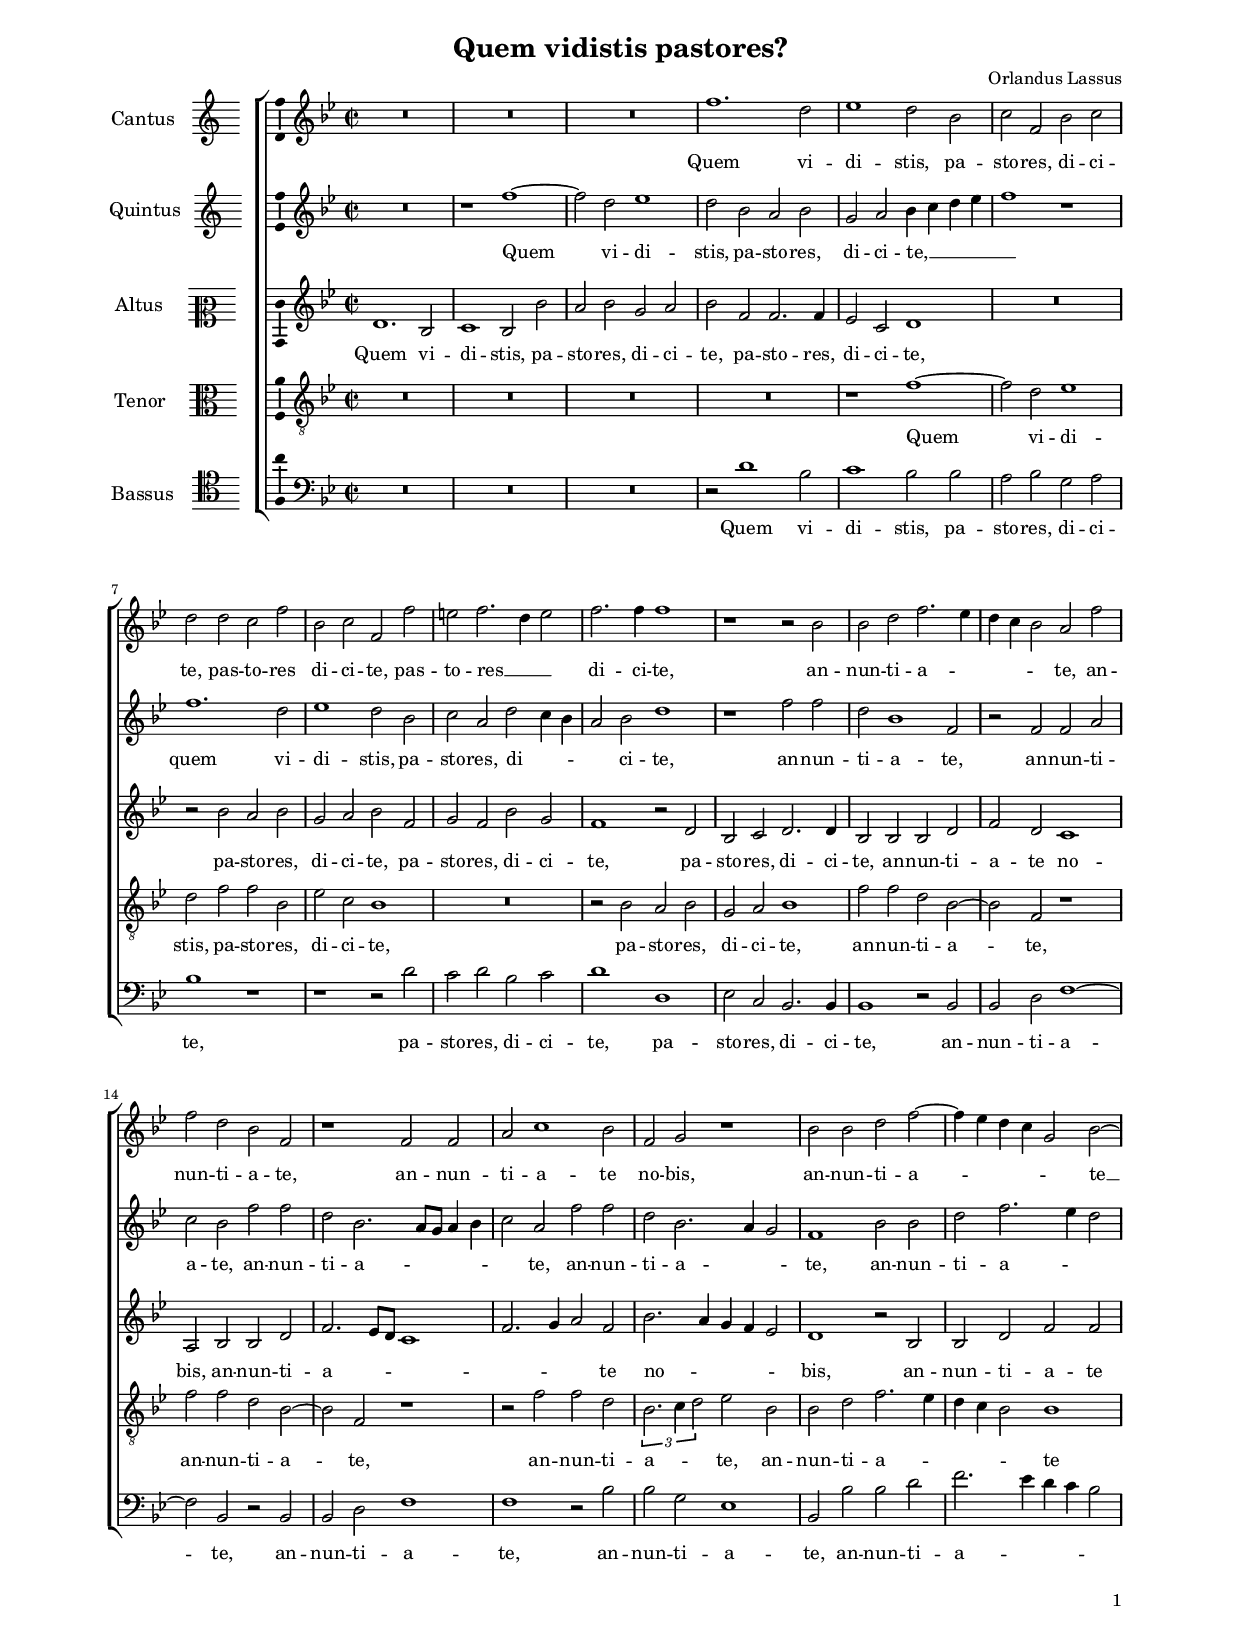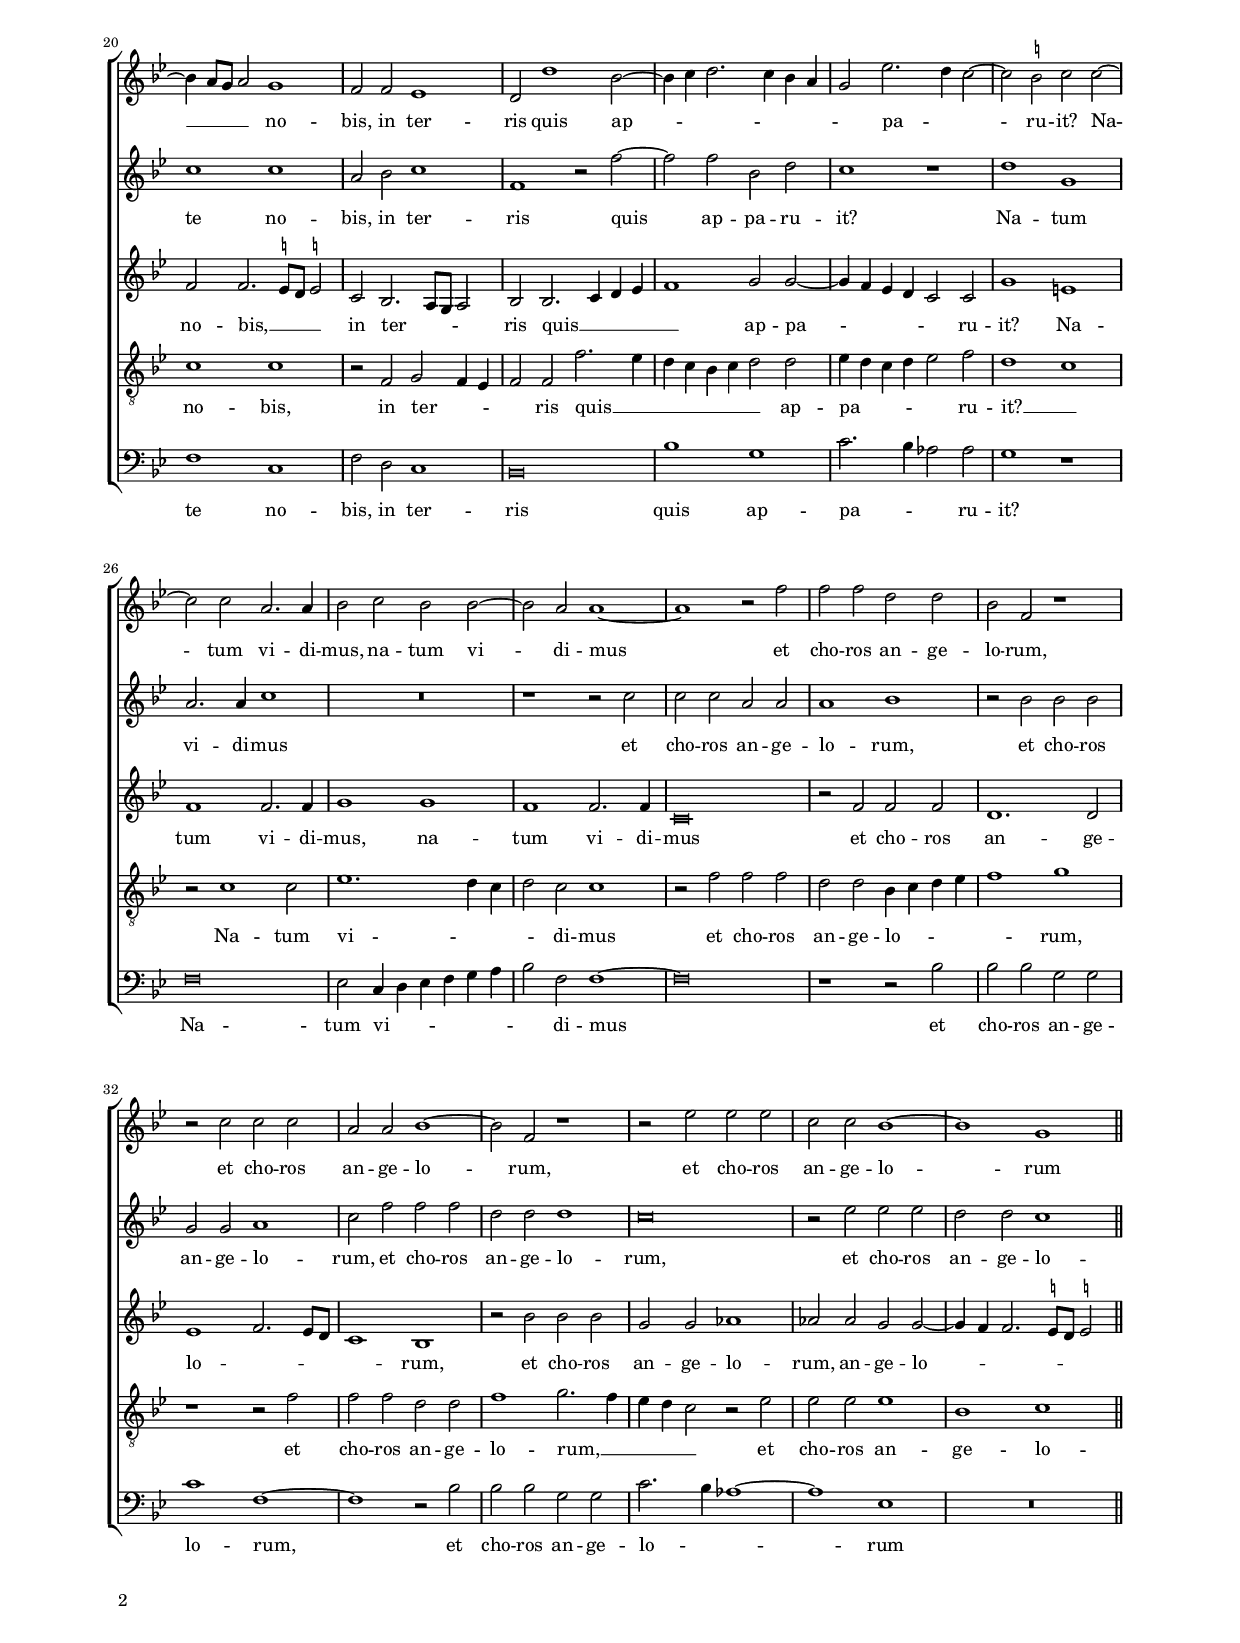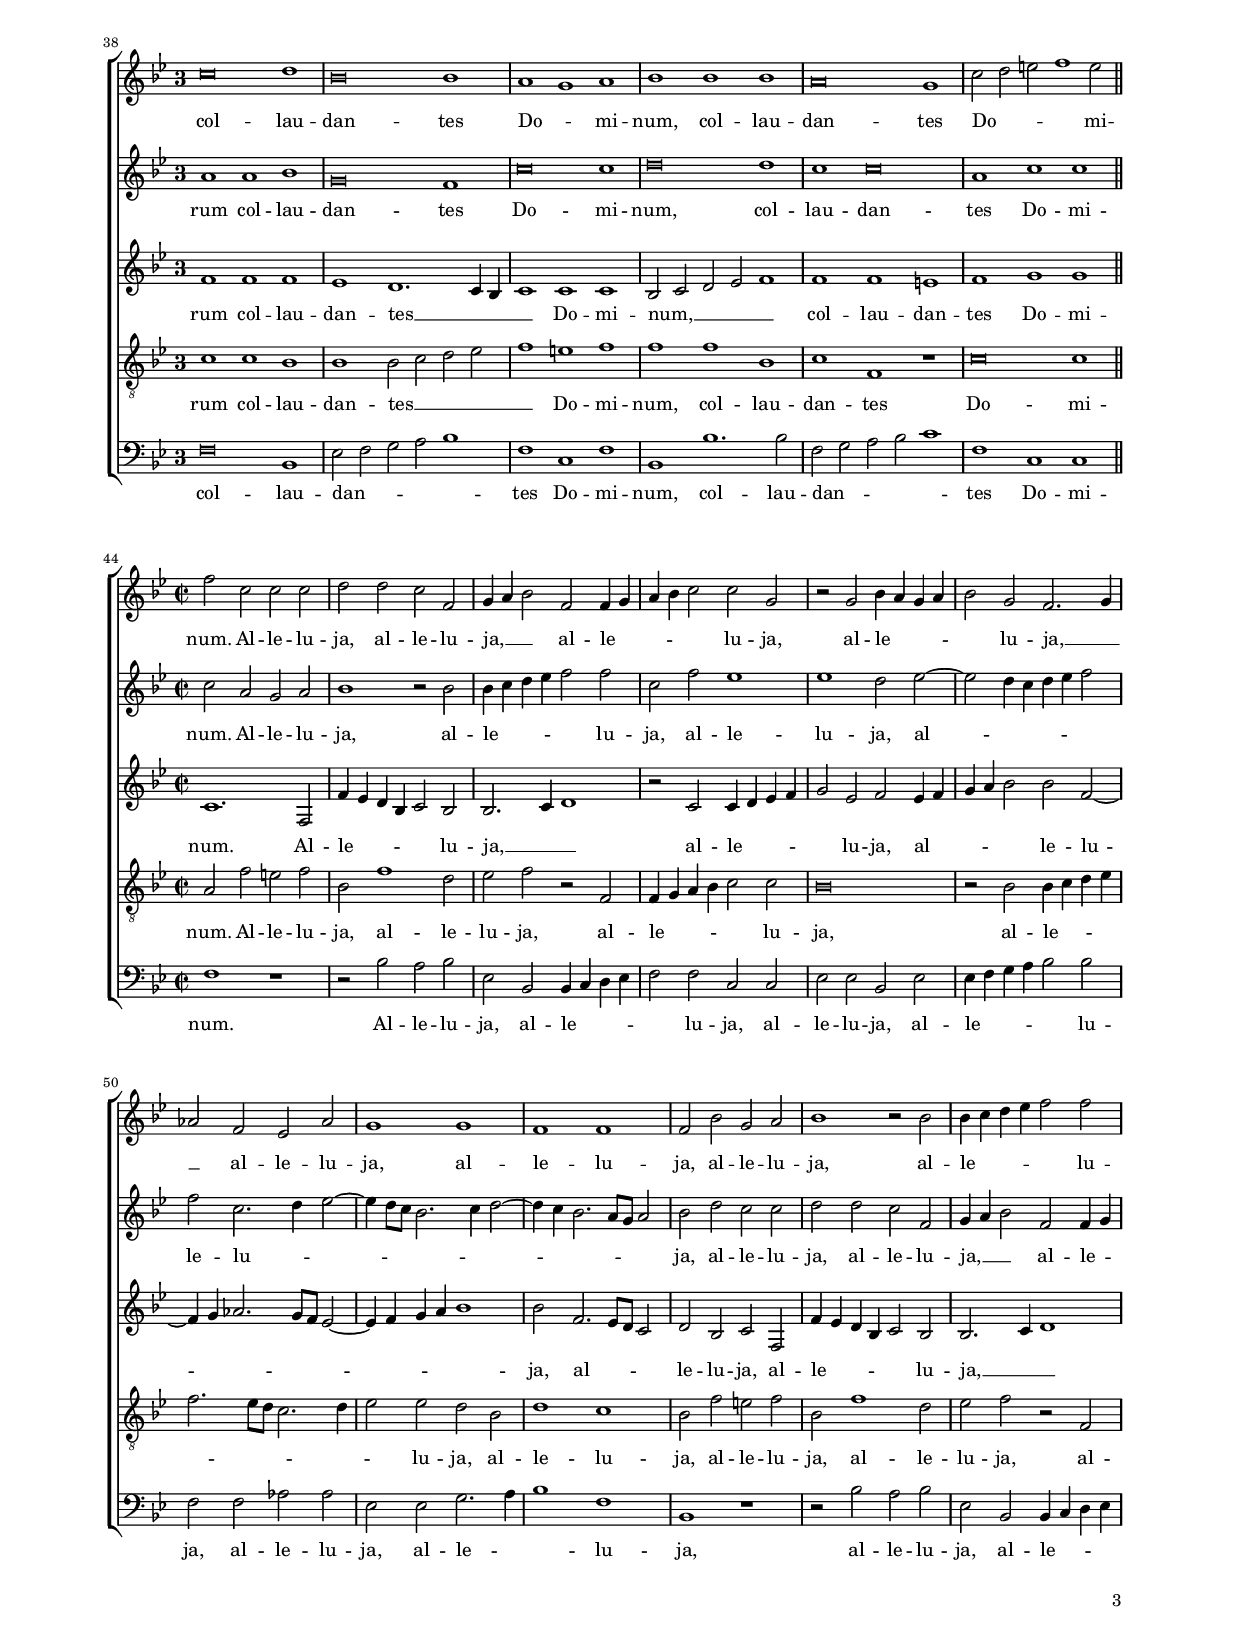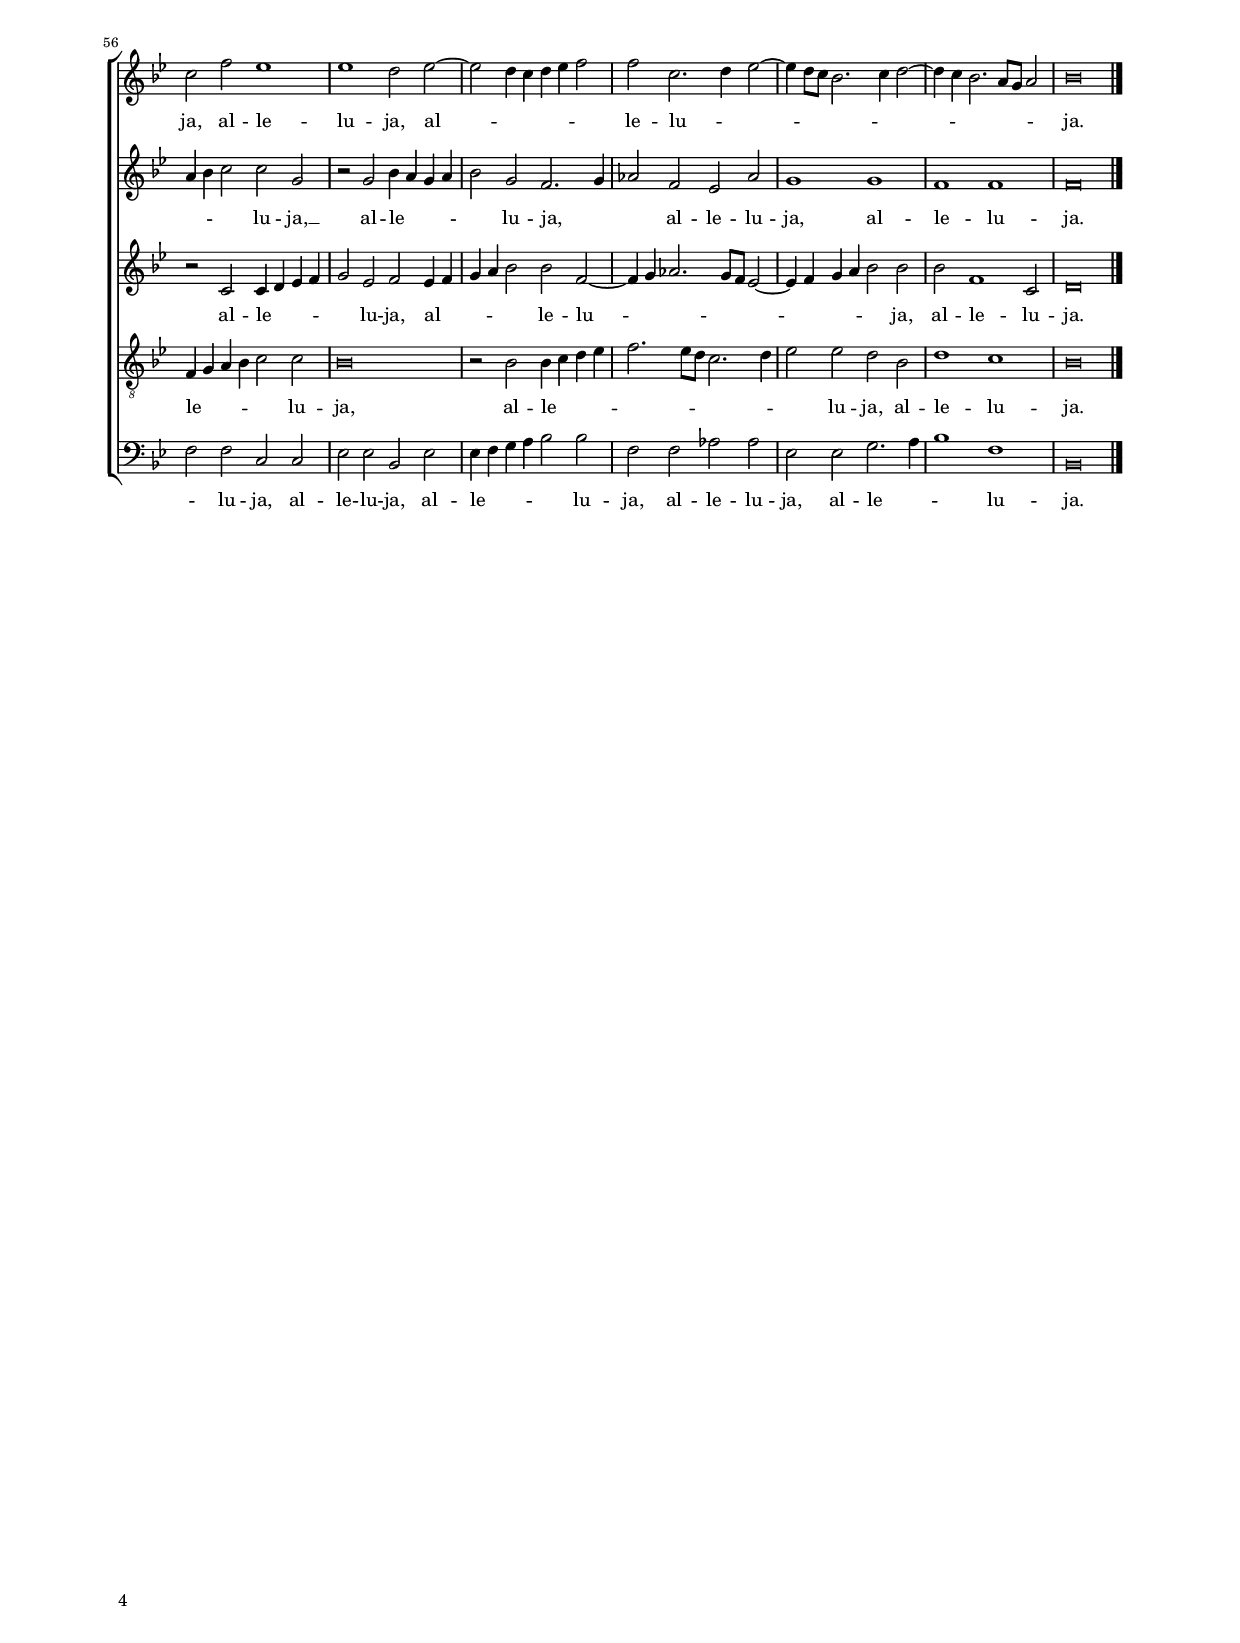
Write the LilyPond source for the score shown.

\header
{
  title="Quem vidistis pastores?"
  composer="Orlandus Lassus"
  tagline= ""
}

\version "2.22.1"
\include "deutsch.ly"
#(set-global-staff-size 15)
% #(set-default-paper-size "letter")
#(ly:set-option 'point-and-click #f)


\paper
	{
    top-margin = 1.8 \cm
	bottom-margin = 1.2 \cm
	left-margin = 2 \cm
	right-margin = 2 \cm
	ragged-bottom = ##f
	ragged-last-bottom = ##t
	print-page-number = ##f
	system-system-spacing = #'((basic-distance . 17) (minimum-distance . 14) (padding . 7) (strechability . 150))
    oddFooterMarkup=\markup   \fill-line { "" \fromproperty #'page:page-number-string }
    evenFooterMarkup=\markup  \fill-line { \fromproperty #'page:page-number-string "" }
    last-bottom-spacing = #'((basic-distance . 12) (minimum-distance . 7) (padding . 4))
%	systems-per-page = 3
%	min-systems-per-page = 3
%	print-all-headers = ##t
%	print-first-page-number = ##t
%	first-page-number = 1
	}

	
global = {
	\key c \major
	\time 2/2 \set Score.measureLength = #(ly:make-moment 2 1)
	\skip 1*2*37 \bar "||"
	\time 3/1 \once \override Score.TimeSignature.style = #'single-digit
    \newSpacingSection \override Score.SpacingSpanner.common-shortest-duration = #(ly:make-moment 1 4)
	\skip 1*3*6 \bar "||"
	\time 2/2 \set Score.measureLength = #(ly:make-moment 2 1)
	\skip 1*2*19 \bar "|."
    }

	ficta = { \once \set suggestAccidentals = ##t }

	forget = #(define-music-function (music) (ly:music?) #{
		\accidentalStyle forget
		$music
		\accidentalStyle default
		#})

	m = \melisma
	me = \melismaEnd



incipitcantus = \markup { \score {
	{
	\set Staff.instrumentName = \markup { \fontsize #1 "Cantus" }
	\key c \major
	\clef violin
	s4 \bar ""
	}
	\layout  {
	raggedright = ##t
	indent = 1.6 \cm
	line-width = 2.4\cm
	\context { \Staff \remove Time_signature_engraver }
	\override Staff.Clef.Y-extent = #'(0 . 0)
	}} \hspace #1 }
      
      
incipitquintus = \markup { \score {
	{
	\set Staff.instrumentName = \markup { \fontsize #1 "Quintus" }
	\key c \major
	\clef violin
	s4 \bar ""
	}
	\layout  {
	raggedright = ##t
	indent = 1.6 \cm
	line-width = 2.4\cm
	\context { \Staff \remove Time_signature_engraver }
	\override Staff.Clef.Y-extent = #'(0 . 0)
	}} \hspace #1 }

      
incipitaltus = \markup { \score {
	{
	\set Staff.instrumentName = \markup { \fontsize #1 "Altus" }
	\key c \major
	\clef mezzosoprano
	s4 \bar ""
	}
	\layout  {
	raggedright = ##t
	indent = 1.6 \cm
	line-width = 2.4\cm
	\context { \Staff \remove Time_signature_engraver }
	\override Staff.Clef.Y-extent = #'(0 . 0)
	}} \hspace #1 }


incipittenor = \markup { \score {
	{
	\set Staff.instrumentName = \markup { \fontsize #1 "Tenor" }
	\key c \major
	\clef alto
	s4 \bar ""
	}
	\layout  {
	raggedright = ##t
	indent = 1.6 \cm
	line-width = 2.4\cm
	\context { \Staff \remove Time_signature_engraver }
	\override Staff.Clef.Y-extent = #'(0 . 0)
	}} \hspace #1 }
      
      
incipitbassus = \markup { \score {
	{
	\set Staff.instrumentName = \markup { \fontsize #1 "Bassus" }
	\key c \major
	\clef tenor
	s4 \bar ""
	}
	\layout  {
	raggedright = ##t
	indent = 1.6 \cm
	line-width = 2.4\cm
	\context { \Staff \remove Time_signature_engraver }
	\override Staff.Clef.Y-extent = #'(0 . 0)
	}} \hspace #1 }


cantus =  \relative c''
	{
    R\breve
	R\breve
	R\breve
	g'1. e2
%5
	f1 e2 c |
	d2 g, c d
	e2 e d g
	c,2 d g, g'
	fis2 g2. \m e4 fis2 \me
%10
	g2. g4 g1 |
	r1 r2 c,
	c2 e g2. \m f4
	e4 d c2 \me h g'
	g2 e c g
%15
	r1 g2 g |
	h2 d1 c2
	g2 a r1
	c2 c e g~
	g4 \m f e d a2 \me c~
%20
	c4 \m h8 a h2 \me a1 |
	g2 g f1
	e2 e'1 c2~
	c4 \m d e2. d4 c h
	a2 \me f'2. \m e4 d2~
%25
	d2 \me \ficta cis d d~ |
	d2 d h2. h4
	c2 d c c~
	c2 h h1~
	h1 r2 g'
%30
	g2 g e e
	c2 g r1
	r2 d' d d
	h2 h c1~
	c2 g r1
%35
	r2 f' f f |
	d2 d c1~
	c1 a | % 3/2
	d\breve e1
	c\breve c1
%40
	h1 \m a \me h |
	c1 c c
	h\breve a1
	d2 \m e fis g1 \me fis2 | % 2/2
	g2 d d d
%45
	e2 e d g, |
	a4 \m h c2 \me g2 g4 \m a
	h4 c d2 \me d a
	r2 a c4 \m h a h
	c2 \me a g2. \m a4
%50
	b2 \me g f b |
	a1 a
	g1 g
	g2 c a h
	c1 r2 c
%55
	c4 \m d e f g2 \me g |
	d2 g f1
	f1 e2 f~
	f2 \m e4 d e f g2 \me
	g2 d2. \m e4 f2~
%60
	f4 e8 d c2. d4 e2~ |
	e4 d c2. h8 a h2 \me
	c\breve
	}


quintus =  \relative c''
	{
	R\breve
	r1 g'~
	g2 e f1
	e2 c h c
%5
	a2 h c4 \m d e f |
	g1 \me r
	g1. e2
	f1 e2 c
	d2 h e \m d4 c
%10
	h2 \me c e1 |
	r1 g2 g
	e2 c1 g2
	r2 g g h
	d2 c g' g
%15
	e2 c2. \m h8 a h4 c |
	d2 \me h g' g
	e2 c2. \m h4 a2 \me
	g1 c2 c
	e2 g2. \m f4 e2 \me
%20
	d1 d |
	h2 c d1
	g,1 r2 g'~
	g2 g c, e
	d1 r
%25
	e1 a, |
	h2. h4 d1
	R\breve
	r1 r2 d
	d2 d h h
%30
	h1 c |
	r2 c c c
	a2 a h1
	d2 g g g
	e2 e e1
%35
	d\breve |
	r2 f f f
	e2 e d1 | % 3/2
	h1 h c
	a\breve g1
%40
	d'\breve d1 |
	e\breve e1
	d1 d\breve
	h1 d d | %2/2
	d2 h a h
%45
	c1 r2 c |
	c4 \m d e f g2 \me g
	d2 g f1
	f1 e2 f~
	f2 \m e4 d e f g2 \me
%50
	g2 d2. \m e4 f2~ |
	f4 e8 d c2. d4 e2~
	e4 d c2. h8 a h2 \me
	c2 e d d
	e2 e d g,
%55
	a4 \m h c2 \me g g4 \m a |
	h4 c d2 \me d a
	r2 a c4 \m h a h
	c2 \me a g2. \m a4
	b2 \me g f b
%60
	a1 a
	g1 g
	g\breve
	}


altus =  \relative c'
	{
	e1. c2
	d1 c2 c'
	h2 c a h
	c2 g g2. g4
%5
	f2 d e1 |
	R\breve
	r2 c' h c
	a2 h c g
	a2 g c a
%10
	g1 r2 e |
	c2 d e2. e4
	c2 c c e
	g2 e d1
	h2 c c2 e 
%15
	g2. \m f8 e d1
	g2. a4 h2 \me g |
	c2. \m h4 a g f2 \me
	e1 r2 c
	c2 e g g
%20
	g2 g2. \m \ficta fis8 e \ficta fis!2 \me |
	d2 c2. \m h8 a h2 \me |
	c2 c2. \m d4 e f
	g1 \me a2 a~
	a4 \m g4 f e d2 \me d
%25
	a'1 fis |
	g1 g2. g4
	a1 a
	g1 g2. g4
	d\breve
%30
	r2 g g g
	e1. e2 |
	f1 \m g2. f8 e
	d1 \me c
	r2 c' c c
%35
	a2 a b1 |
	b2 b a a~
	a4 \m g g2. \ficta fis8 e \ficta fis!2 \me | % 3/2
	g1 g g 
	f1 e1. \m d4 c 
%40
	d1 \me d d |
	c2 \m d e f g1 \me
	g1 g fis
	g1 a a | % 2/2
	d,1. g,2
%45
	g'4 \m f e c d2 \me c |
	c2. \m d4 e1 \me
	r2 d d4 \m e f g
	a2 \me f g f4 \m g
	a4 h c2 \me c g~
%50
	g4 \m a b2. a8 g f2~ |
	f4 g a h c1 \me
	c2 g2. \m f8 e d2 \me
	e2 c d g,
	g'4 \m f e c d2 \me c
%55
	c2. \m d4 e1 \me |
	r2 d d4 \m e f g
	a2 \me f g f4 \m g
	a4 h c2 \me c g~
	g4 \m a b2. a8 g f2~
%60
	f4 g a h c2 \me c
	c2 g1 d2
	e\breve
	}


tenor  =  \relative c'
	{
        R\breve
	R\breve
	R\breve
	R\breve
%5
	r1 g'~ |
	g2 e f1
	e2 g g c,
	f2 d c1
	R\breve
%10
	r2 c h c |
	a2 h c1
	g'2 g e c~
	c2 g r1
	g'2 g e c~
%15
	c2 g r1 |
	r2 g' g e
	\tuplet 3/2 { c2. \m d4 e2 \me } f2 c
	c2 e g2. \m f4
	e4 d c2 \me c1
%20
	d1 d |
	r2 g, a2 \m g4 f |
	g2 \me g g'2. \m f4 |
	e4 d c d e2 \me e
	f4 \m e d e f2 \me g
%25
	e1 \m d \me |
	r2 d1 d2
	f1. \m e4 d
	e2 \me d d1
	r2 g g g
%30
	e2 e c4 \m d e f |
	g1 \me a
	r1 r2 g
	g2 g e e
	g1 a2. \m g4
%35
	f4 e d2 \me r f |
	f2 f f1
	c1 d | % 3/2
	d1 d c
	c1 c2 \m d e f
%40
	g1 \me fis g
	g1 g c,
	d1 g, r
	d'\breve d1 | %2/2
	h2 g' fis g
%45
	c,2 g'1 e2 |
	f2 g r2 g,
	g4 \m a h c d2 \me d |
	c\breve
	r2 c c4 \m d e f
%50
	g2. f8 e d2. e4 |
	f2 \me f e c
	e1 d
	c2 g' fis g
	c,2 g'1 e2
%55
	f2 g r2 g, |
	g4 \m a h c d2 \me d
	c\breve
	r2 c c4 \m d e f
	g2. f8 e d2. e4
%60
	f2 \me f e c
	e1 d
	c\breve
	}


bassus  =  \relative c
	{
	R\breve
	R\breve
	R\breve
	r2 e'1 c2
%5
	d1 c2 c |
	h2 c a h
	c1 r
	r1 r2 e
	d2 e c d
%10
	e1 e, |
	f2 d c2. c4
	c1 r2 c
	c2 e g1~
	g2 c, r c
%15
	c2 e g1 |
	g1 r2 c
	c2 a f1
	c2 c' c e
	g2. \m f4 e d c2 \me |
%20
	g1 d |
	g2 e d1
	c\breve
	c'1 a
	d2. \m c4 b2 \me b
%25
	a1 r |
	g\breve
	f2 d4 \m e f g a h |
	c2 \me g g1~
	g\breve
%30
	r1 r2 c |
	c2 c a a
	d1 g,~
	g1 r2 c
	c2 c a a
%35
	d2. \m c4 b1~ |
	b1 \me f
	R\breve | % 3/2
	g\breve c,1
	f2 \m g a h c1 \me
%40
	g1 d g |
	c,1 c'1. c2
	g2 \m a h c d1 \me
	g, d d | % 2/2
	g1 r
%45
	r2 c h c |
	f,2 c c4 \m d e f
	g2 \me g d d
	f2 f c f
	f4 \m g a h c2 \me c
%50
	g2 g b b |
	f2 f a2. \m h4
	c1 \me g
	c,1 r
	r2 c' h c
%55
	f,2 c c4 \m d e f |
	g2 \me g d d
	f2 f c f
	f4 \m g a h c2 \me c
	g2 g b b
%60
	f2 f a2. \m h4 |
	c1 \me g
	c,\breve
	}


lyricscantus = \lyricmode {
	Quem vi -- di -- stis, pa -- sto -- res, di -- ci -- te,
	pas -- to -- res di -- ci -- te,
	pas -- to -- res __ di -- ci -- te,
	an -- nun -- ti -- a -- te,
	an -- nun -- ti -- a -- te,
	an -- nun -- ti -- a -- te no -- bis,
	an -- nun -- ti -- a -- te __ no -- bis,
	in ter -- ris quis ap -- pa -- ru -- it?
	Na -- tum vi -- di -- mus,
	na -- tum vi -- di -- mus
	et cho -- ros an -- ge -- lo -- rum,
	et cho -- ros an -- ge -- lo -- rum,
	et cho -- ros an -- ge -- lo -- rum
	col -- lau -- dan -- tes Do -- mi -- num,
	col -- lau -- dan -- tes Do -- mi -- num.
	Al -- le -- lu -- ja,
	al -- le -- lu -- ja, __
	al -- le -- lu -- ja,
	al -- le -- lu -- ja, __
	al -- le -- lu -- ja,
	al -- le -- lu -- ja,
	al -- le -- lu -- ja,
	al -- le -- lu -- ja,
	al -- le -- lu -- ja,
	al -- le -- lu -- ja.
	}


lyricsquintus = \lyricmode {
	Quem vi -- di -- stis, pa -- sto -- res, di -- ci -- te, __
	quem vi -- di -- stis, pa -- sto -- res, di -- ci -- te,
	an -- nun -- ti -- a -- te,
	an -- nun -- ti -- a -- te,
	an -- nun -- ti -- a -- te,
	an -- nun -- ti -- a -- te,
	an -- nun -- ti -- a -- te no -- bis,
	in ter -- ris quis ap -- pa -- ru -- it?
	Na -- tum vi -- di -- mus
	et cho -- ros an -- ge -- lo -- rum,
	et cho -- ros an -- ge -- lo -- rum,
	et cho -- ros an -- ge -- lo -- rum,
	et cho -- ros an -- ge -- lo -- rum
	col -- lau -- dan -- tes Do -- mi -- num,
	col -- lau -- dan -- tes Do -- mi -- num.
	Al -- le -- lu -- ja,
	al -- le -- lu -- ja,
	al -- le -- lu -- ja,
	al -- le -- lu -- ja,
	al -- le -- lu -- ja,
	al -- le -- lu -- ja, __
	al -- le -- lu -- ja, __
	al -- le -- lu -- ja,
	al -- le -- lu -- ja,
	al -- le -- lu -- ja.
	}


lyricsaltus = \lyricmode {
	Quem vi -- di -- stis, pa -- sto -- res, di -- ci -- te,
	pa -- sto -- res, di -- ci -- te,
	pa -- sto -- res, di -- ci -- te,
	pa -- sto -- res, di -- ci -- te,
	pa -- sto -- res, di -- ci -- te,
	an -- nun -- ti -- a -- te no -- bis,
	an -- nun -- ti -- a -- te no -- bis,
	an -- nun -- ti -- a -- te no -- bis, __
	in ter -- ris quis __ ap -- pa -- ru -- it?
	Na -- tum vi -- di -- mus,
	na -- tum vi -- di -- mus
	et cho -- ros an -- ge -- lo -- rum,
	et cho -- ros an -- ge -- lo -- rum,
	an -- ge -- lo -- rum
	col -- lau -- dan -- tes __ Do -- mi -- num, __
	col -- lau -- dan -- tes Do -- mi -- num.
	Al -- le -- lu -- ja, __
	al -- le -- lu -- ja,
	al -- le -- lu -- ja,
	al -- le -- lu -- ja,
	al -- le -- lu -- ja, __
	al -- le -- lu -- ja,
	al -- le -- lu -- ja,
	al -- le -- lu -- ja.
	}


lyricstenor = \lyricmode {
	Quem vi -- di -- stis, pa -- sto -- res, di -- ci -- te,
	pa -- sto -- res, di -- ci -- te,
	an -- nun -- ti -- a -- te,
	an -- nun -- ti -- a -- te,
	an -- nun -- ti -- a -- te,
	an -- nun -- ti -- a -- te no -- bis,
	in ter -- ris quis __ ap -- pa -- ru -- it? __
	Na -- tum vi -- di -- mus
	et cho -- ros an -- ge -- lo -- rum,
	et cho -- ros an -- ge -- lo -- rum, __
	et cho -- ros an -- ge -- lo -- rum
	col -- lau -- dan -- tes __ Do -- mi -- num,
	col -- lau -- dan -- tes Do -- mi -- num.
	Al -- le -- lu -- ja,
	al -- le -- lu -- ja,
	al -- le -- lu -- ja,
	al -- le -- lu -- ja,
	al -- le -- lu -- ja,
	al -- le -- lu -- ja,
	al -- le -- lu -- ja,
	al -- le -- lu -- ja,
	al -- le -- lu -- ja,
	al -- le -- lu -- ja.
	}


lyricsbassus = \lyricmode {
	Quem vi -- di -- stis, pa -- sto -- res, di -- ci -- te,
	pa -- sto -- res, di -- ci -- te,
	pa -- sto -- res, di -- ci -- te,
	an -- nun -- ti -- a -- te,
	an -- nun -- ti -- a -- te,
	an -- nun -- ti -- a -- te,
	an -- nun -- ti -- a -- te no -- bis,
	in ter -- ris quis ap -- pa -- ru -- it?
	Na -- tum vi -- di -- mus
	et cho -- ros an -- ge -- lo -- rum,
	et cho -- ros an -- ge -- lo -- rum
	col -- lau -- dan -- tes Do -- mi -- num,
	col -- lau -- dan -- tes Do -- mi -- num.
	Al -- le -- lu -- ja,
	al -- le -- lu -- ja,
	al -- le -- lu -- ja,
	al -- le -- lu -- ja,
	al -- le -- lu -- ja,
	al -- le -- lu -- ja,
	al -- le -- lu -- ja,
	al -- le -- lu -- ja,
	al -- le -- lu -- ja,
	al -- le -- lu -- ja,
	al -- le -- lu -- ja,
	al -- le -- lu -- ja.
	}


\score
{  
    \transpose c b, {
	\new ChoirStaff \with { \override StaffGrouper.staff-staff-spacing.basic-distance = #12 }
	<<

	\new Staff << \global
	\new Voice="v1" {
		\set Staff.instrumentName=\incipitcantus
%		\set Staff.instrumentName= "S"
		\set Staff.midiInstrument = "reed organ"
		\clef violin
		\cantus }
	\new Lyrics \lyricsto "v1" {\lyricscantus }
	>>


	\new Staff << \global
	\new Voice="v5" {
		\set Staff.instrumentName=\incipitquintus
%		\set Staff.instrumentName= "Q"
		\set Staff.midiInstrument = "reed organ"
		\clef violin
		\quintus}
	\new Lyrics \lyricsto "v5" {\lyricsquintus }
	>>
        

	\new Staff << \global
	\new Voice="v2" {
		\set Staff.instrumentName=\incipitaltus
%		\set Staff.instrumentName= "A"
		\set Staff.midiInstrument = "reed organ"
        \clef violin % "G_8"
		\altus}
	\new Lyrics \lyricsto "v2" {\lyricsaltus }
	>>


	\new Staff << \global
	\new Voice="v3" {
		\set Staff.instrumentName=\incipittenor
%		\set Staff.instrumentName= "T"
		\set Staff.midiInstrument = "reed organ"
		\clef "G_8"
		\tenor }
	\new Lyrics \lyricsto "v3" {\lyricstenor }
	>>


	\new Staff << \global
	\new Voice="v4" {
		\set Staff.instrumentName=\incipitbassus
%		\set Staff.instrumentName= "B"
		\set Staff.midiInstrument = "reed organ"
		\clef bass 
		\bassus }
	\new Lyrics \lyricsto "v4" {\lyricsbassus}
	>>

	>>
	} % transpose

	\layout
	{
	indent = 2.5\cm
	\context { \Lyrics \override VerticalAxisGroup.nonstaff-relatedstaff-spacing.padding = #1.4 }
%	\context { \Lyrics \override LyricText.font-size = #1 }
	\context { \Staff \override TimeSignature.break-visibility = #end-of-line-invisible }
	\context { \Staff \consists "Ambitus_engraver" }
	\context { \Score \override BarNumber.padding = #2 }
	\context { \Voice \override NoteHead.style = #'baroque }
	}

\midi
	{
    \tempo 2 = 90
	}

}


% EOF
